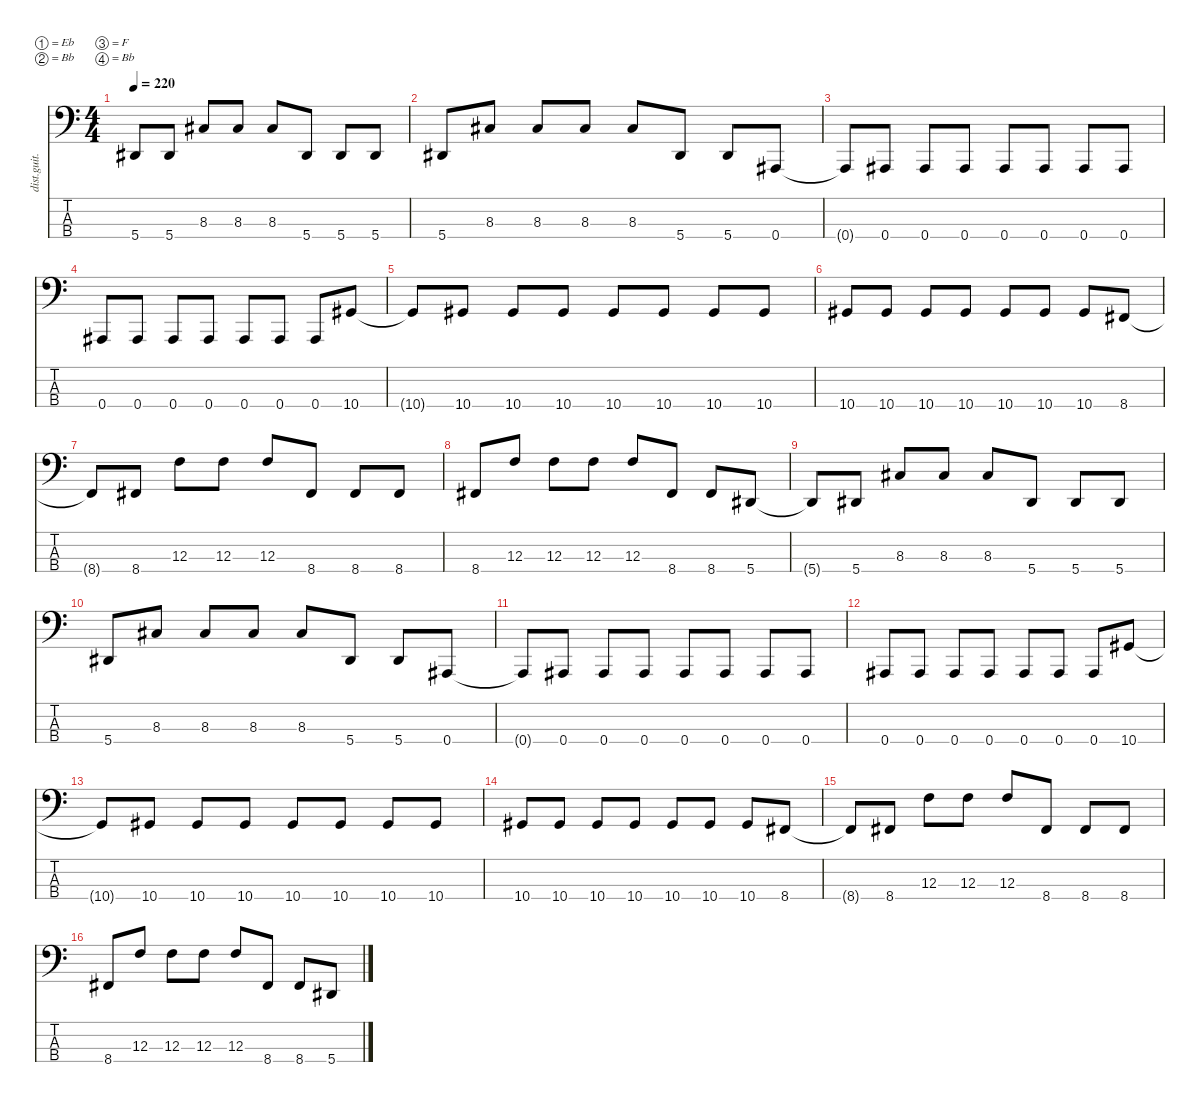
\defaultSystemsLayout 4
\hideDynamics
\bracketExtendMode nobrackets
\otherSystemsTrackNameOrientation horizontal
\track ("Bass" "dist.guit.") {instrument electricbasspick}
\staff {score tabs}
\tuning (Eb2 Bb1 F1 Bb0)
\ts (4 4)
\tempo 220
\clef f4
\ks c
5.4{t acc #}.8{dy mf beam Up} 5.4{acc #}.8{beam Up} 8.3{acc #}.8{beam Up} 8.3{acc #}.8{beam Up} 8.3{acc #}.8{beam Up} 5.4{acc #}.8{beam Up} 5.4{acc #}.8{beam Up} 5.4{acc #}.8{beam Up} |
5.4{acc #}.8{beam Up} 8.3{acc #}.8{beam Up} 8.3{acc #}.8{beam Up} 8.3{acc #}.8{beam Up} 8.3{acc #}.8{beam Up} 5.4{acc #}.8{beam Up} 5.4{acc #}.8{beam Up} 0.4{acc #}.8{beam Up} |
0.4{t acc #}.8{beam Up} 0.4{acc #}.8{beam Up} 0.4{acc #}.8{beam Up} 0.4{acc #}.8{beam Up} 0.4{acc #}.8{beam Up} 0.4{acc #}.8{beam Up} 0.4{acc #}.8{beam Up} 0.4{acc #}.8{beam Up} |
0.4{acc #}.8{beam Up} 0.4{acc #}.8{beam Up} 0.4{acc #}.8{beam Up} 0.4{acc #}.8{beam Up} 0.4{acc #}.8{beam Up} 0.4{acc #}.8{beam Up} 0.4{acc #}.8{beam Up} 10.4{acc #}.8{beam Up} |
10.4{t acc #}.8{beam Up} 10.4{acc #}.8{beam Up} 10.4{acc #}.8{beam Up} 10.4{acc #}.8{beam Up} 10.4{acc #}.8{beam Up} 10.4{acc #}.8{beam Up} 10.4{acc #}.8{beam Up} 10.4{acc #}.8{beam Up} |
10.4{acc #}.8{beam Up} 10.4{acc #}.8{beam Up} 10.4{acc #}.8{beam Up} 10.4{acc #}.8{beam Up} 10.4{acc #}.8{beam Up} 10.4{acc #}.8{beam Up} 10.4{acc #}.8{beam Up} 8.4{acc #}.8{beam Up} |
8.4{t acc #}.8{beam Up} 8.4{acc #}.8{beam Up} 12.3.8{beam Down} 12.3.8{beam Down} 12.3.8{beam Up} 8.4{acc #}.8{beam Up} 8.4{acc #}.8{beam Up} 8.4{acc #}.8{beam Up} |
8.4{acc #}.8{beam Up} 12.3.8{beam Up} 12.3.8{beam Down} 12.3.8{beam Down} 12.3.8{beam Up} 8.4{acc #}.8{beam Up} 8.4{acc #}.8{beam Up} 5.4{acc #}.8{beam Up} |
5.4{t acc #}.8{beam Up} 5.4{acc #}.8{beam Up} 8.3{acc #}.8{beam Up} 8.3{acc #}.8{beam Up} 8.3{acc #}.8{beam Up} 5.4{acc #}.8{beam Up} 5.4{acc #}.8{beam Up} 5.4{acc #}.8{beam Up} |
5.4{acc #}.8{beam Up} 8.3{acc #}.8{beam Up} 8.3{acc #}.8{beam Up} 8.3{acc #}.8{beam Up} 8.3{acc #}.8{beam Up} 5.4{acc #}.8{beam Up} 5.4{acc #}.8{beam Up} 0.4{acc #}.8{beam Up} |
0.4{t acc #}.8{beam Up} 0.4{acc #}.8{beam Up} 0.4{acc #}.8{beam Up} 0.4{acc #}.8{beam Up} 0.4{acc #}.8{beam Up} 0.4{acc #}.8{beam Up} 0.4{acc #}.8{beam Up} 0.4{acc #}.8{beam Up} |
0.4{acc #}.8{beam Up} 0.4{acc #}.8{beam Up} 0.4{acc #}.8{beam Up} 0.4{acc #}.8{beam Up} 0.4{acc #}.8{beam Up} 0.4{acc #}.8{beam Up} 0.4{acc #}.8{beam Up} 10.4{acc #}.8{beam Up} |
10.4{t acc #}.8{beam Up} 10.4{acc #}.8{beam Up} 10.4{acc #}.8{beam Up} 10.4{acc #}.8{beam Up} 10.4{acc #}.8{beam Up} 10.4{acc #}.8{beam Up} 10.4{acc #}.8{beam Up} 10.4{acc #}.8{beam Up} |
10.4{acc #}.8{beam Up} 10.4{acc #}.8{beam Up} 10.4{acc #}.8{beam Up} 10.4{acc #}.8{beam Up} 10.4{acc #}.8{beam Up} 10.4{acc #}.8{beam Up} 10.4{acc #}.8{beam Up} 8.4{acc #}.8{beam Up} |
8.4{t acc #}.8{beam Up} 8.4{acc #}.8{beam Up} 12.3.8{beam Down} 12.3.8{beam Down} 12.3.8{beam Up} 8.4{acc #}.8{beam Up} 8.4{acc #}.8{beam Up} 8.4{acc #}.8{beam Up} |
8.4{acc #}.8{beam Up} 12.3.8{beam Up} 12.3.8{beam Down} 12.3.8{beam Down} 12.3.8{beam Up} 8.4{acc #}.8{beam Up} 8.4{acc #}.8{beam Up} 5.4{acc #}.8{beam Up}
